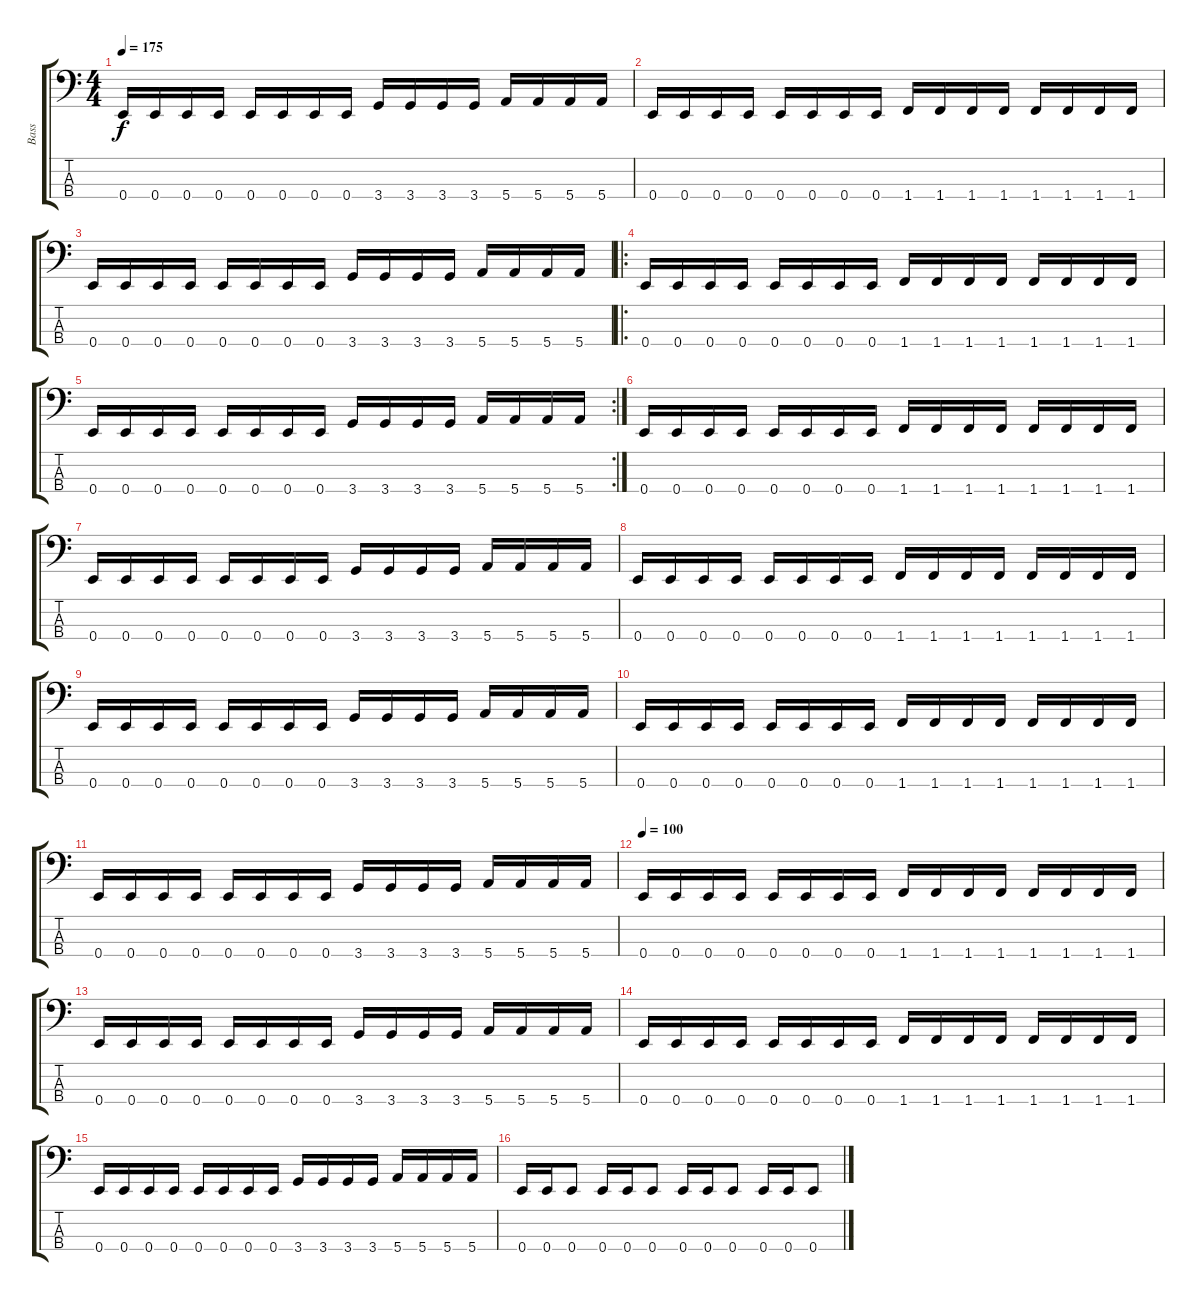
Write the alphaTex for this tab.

\track ("Bass" "Bass") {instrument electricbasspick}
\staff {score tabs}
\tuning (G2 D2 A1 E1) {hide}
\ts (4 4)
\tempo 175
\clef f4
\ks c
0.4.16{dy f} 0.4.16 0.4.16 0.4.16 0.4.16 0.4.16 0.4.16 0.4.16 3.4.16 3.4.16 3.4.16 3.4.16 5.4.16 5.4.16 5.4.16 5.4.16 |
0.4.16 0.4.16 0.4.16 0.4.16 0.4.16 0.4.16 0.4.16 0.4.16 1.4.16 1.4.16 1.4.16 1.4.16 1.4.16 1.4.16 1.4.16 1.4.16 |
0.4.16 0.4.16 0.4.16 0.4.16 0.4.16 0.4.16 0.4.16 0.4.16 3.4.16 3.4.16 3.4.16 3.4.16 5.4.16 5.4.16 5.4.16 5.4.16 |
\ro
0.4.16 0.4.16 0.4.16 0.4.16 0.4.16 0.4.16 0.4.16 0.4.16 1.4.16 1.4.16 1.4.16 1.4.16 1.4.16 1.4.16 1.4.16 1.4.16 |
\rc 2
0.4.16 0.4.16 0.4.16 0.4.16 0.4.16 0.4.16 0.4.16 0.4.16 3.4.16 3.4.16 3.4.16 3.4.16 5.4.16 5.4.16 5.4.16 5.4.16 |
0.4.16 0.4.16 0.4.16 0.4.16 0.4.16 0.4.16 0.4.16 0.4.16 1.4.16 1.4.16 1.4.16 1.4.16 1.4.16 1.4.16 1.4.16 1.4.16 |
0.4.16 0.4.16 0.4.16 0.4.16 0.4.16 0.4.16 0.4.16 0.4.16 3.4.16 3.4.16 3.4.16 3.4.16 5.4.16 5.4.16 5.4.16 5.4.16 |
0.4.16 0.4.16 0.4.16 0.4.16 0.4.16 0.4.16 0.4.16 0.4.16 1.4.16 1.4.16 1.4.16 1.4.16 1.4.16 1.4.16 1.4.16 1.4.16 |
0.4.16 0.4.16 0.4.16 0.4.16 0.4.16 0.4.16 0.4.16 0.4.16 3.4.16 3.4.16 3.4.16 3.4.16 5.4.16 5.4.16 5.4.16 5.4.16 |
0.4.16 0.4.16 0.4.16 0.4.16 0.4.16 0.4.16 0.4.16 0.4.16 1.4.16 1.4.16 1.4.16 1.4.16 1.4.16 1.4.16 1.4.16 1.4.16 |
0.4.16 0.4.16 0.4.16 0.4.16 0.4.16 0.4.16 0.4.16 0.4.16 3.4.16 3.4.16 3.4.16 3.4.16 5.4.16 5.4.16 5.4.16 5.4.16 |
\tempo 100
0.4.16 0.4.16 0.4.16 0.4.16 0.4.16 0.4.16 0.4.16 0.4.16 1.4.16 1.4.16 1.4.16 1.4.16 1.4.16 1.4.16 1.4.16 1.4.16 |
0.4.16 0.4.16 0.4.16 0.4.16 0.4.16 0.4.16 0.4.16 0.4.16 3.4.16 3.4.16 3.4.16 3.4.16 5.4.16 5.4.16 5.4.16 5.4.16 |
0.4.16 0.4.16 0.4.16 0.4.16 0.4.16 0.4.16 0.4.16 0.4.16 1.4.16 1.4.16 1.4.16 1.4.16 1.4.16 1.4.16 1.4.16 1.4.16 |
0.4.16 0.4.16 0.4.16 0.4.16 0.4.16 0.4.16 0.4.16 0.4.16 3.4.16 3.4.16 3.4.16 3.4.16 5.4.16 5.4.16 5.4.16 5.4.16 |
0.4.16 0.4.16 0.4.8 0.4.16 0.4.16 0.4.8 0.4.16 0.4.16 0.4.8 0.4.16 0.4.16 0.4.8
